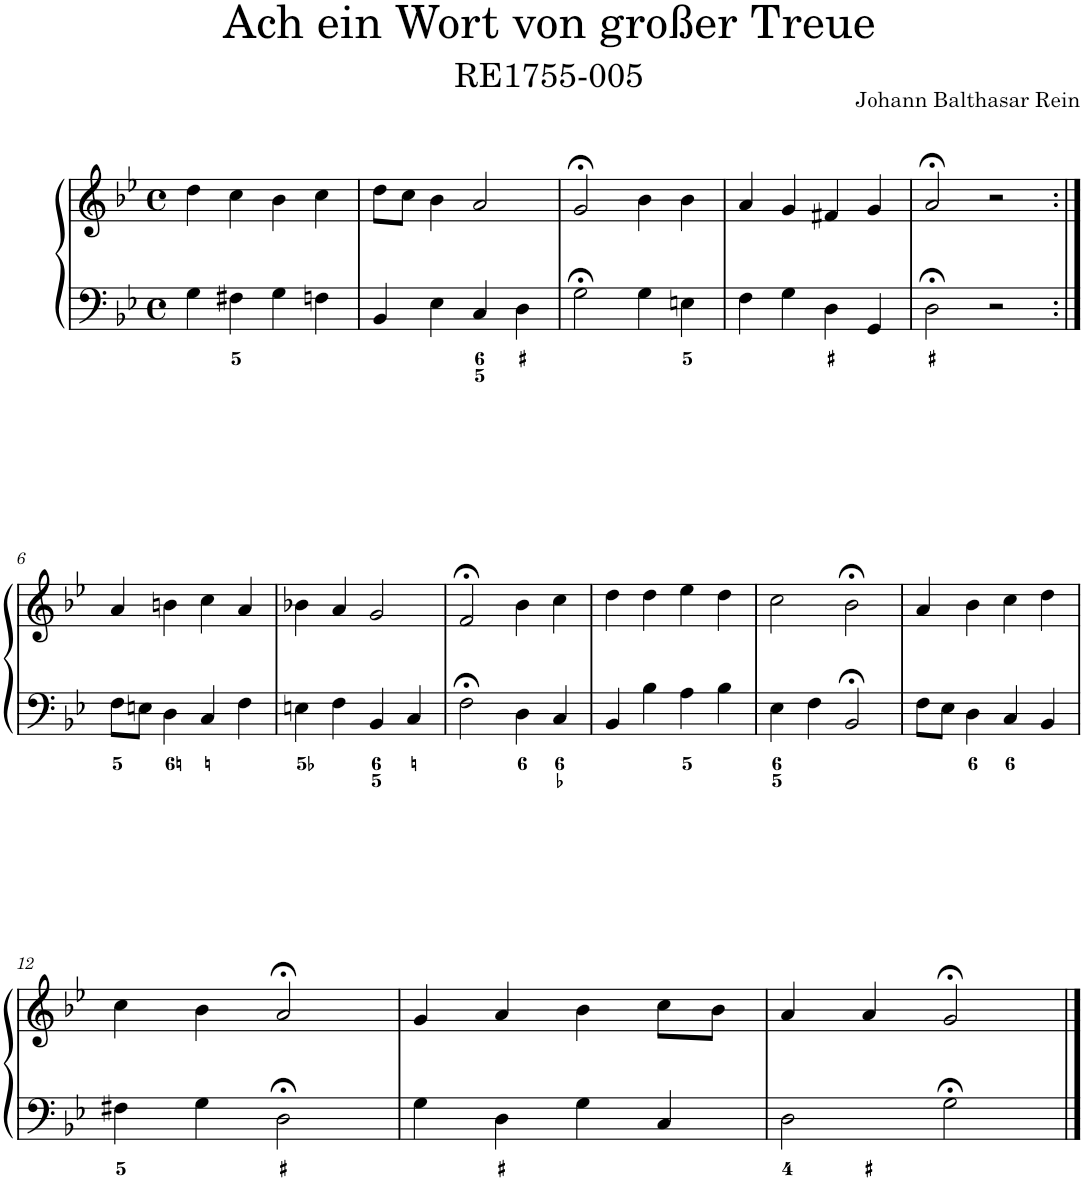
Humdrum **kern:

**kern	**kern
*part1	*part1
*staff2	*staff1
*I"Piano	*
*I'Pno.	*
*clefF4	*clefG2
*k[b-e-]	*k[b-e-]
*M4/4	*M4/4
*met(c)	*met(c)
=1	=1
4G\	4dd\
4F#X\	4cc\
4G\	4b-\
4Fn\	4cc\
=2	=2
4BB-/	8dd\L
.	8cc\J
4E-\	4b-\
4C/	2a/
4D\	.
=3	=3
2G;<\	2g;</
4G\	4b-\
4En\	4b-\
=4	=4
4F\	4a/
4G\	4g/
4D\	4f#X/
4GG/	4g/
=5	=5
2D;<\	2a;</
2r	2r
!!LO:LB:g=z
=6:|!	=6:|!
8F\L	4a/
8En\J	.
4D\	4bn\
4C/	4cc\
4F\	4a/
=7	=7
4En\	4b-X\
4F\	4a/
4BB-/	2g/
4C/	.
=8	=8
2F;<\	2f;</
4D\	4b-\
4C/	4cc\
=9	=9
4BB-/	4dd\
4B-\	4dd\
4A\	4ee-\
4B-\	4dd\
=10	=10
4E-\	2cc\
4F\	.
2BB-;</	2b-;<\
=11	=11
8F\L	4a/
8E-\J	.
4D\	4b-\
4C/	4cc\
4BB-/	4dd\
!!LO:LB:g=z
=12	=12
4F#X\	4cc\
4G\	4b-\
2D;<\	2a;</
=13	=13
4G\	4g/
4D\	4a/
4G\	4b-\
4C/	8cc\L
.	8b-\J
=14	=14
2D\	4a/
.	4a/
2G;<\	2g;</
==	==
*-	*-
